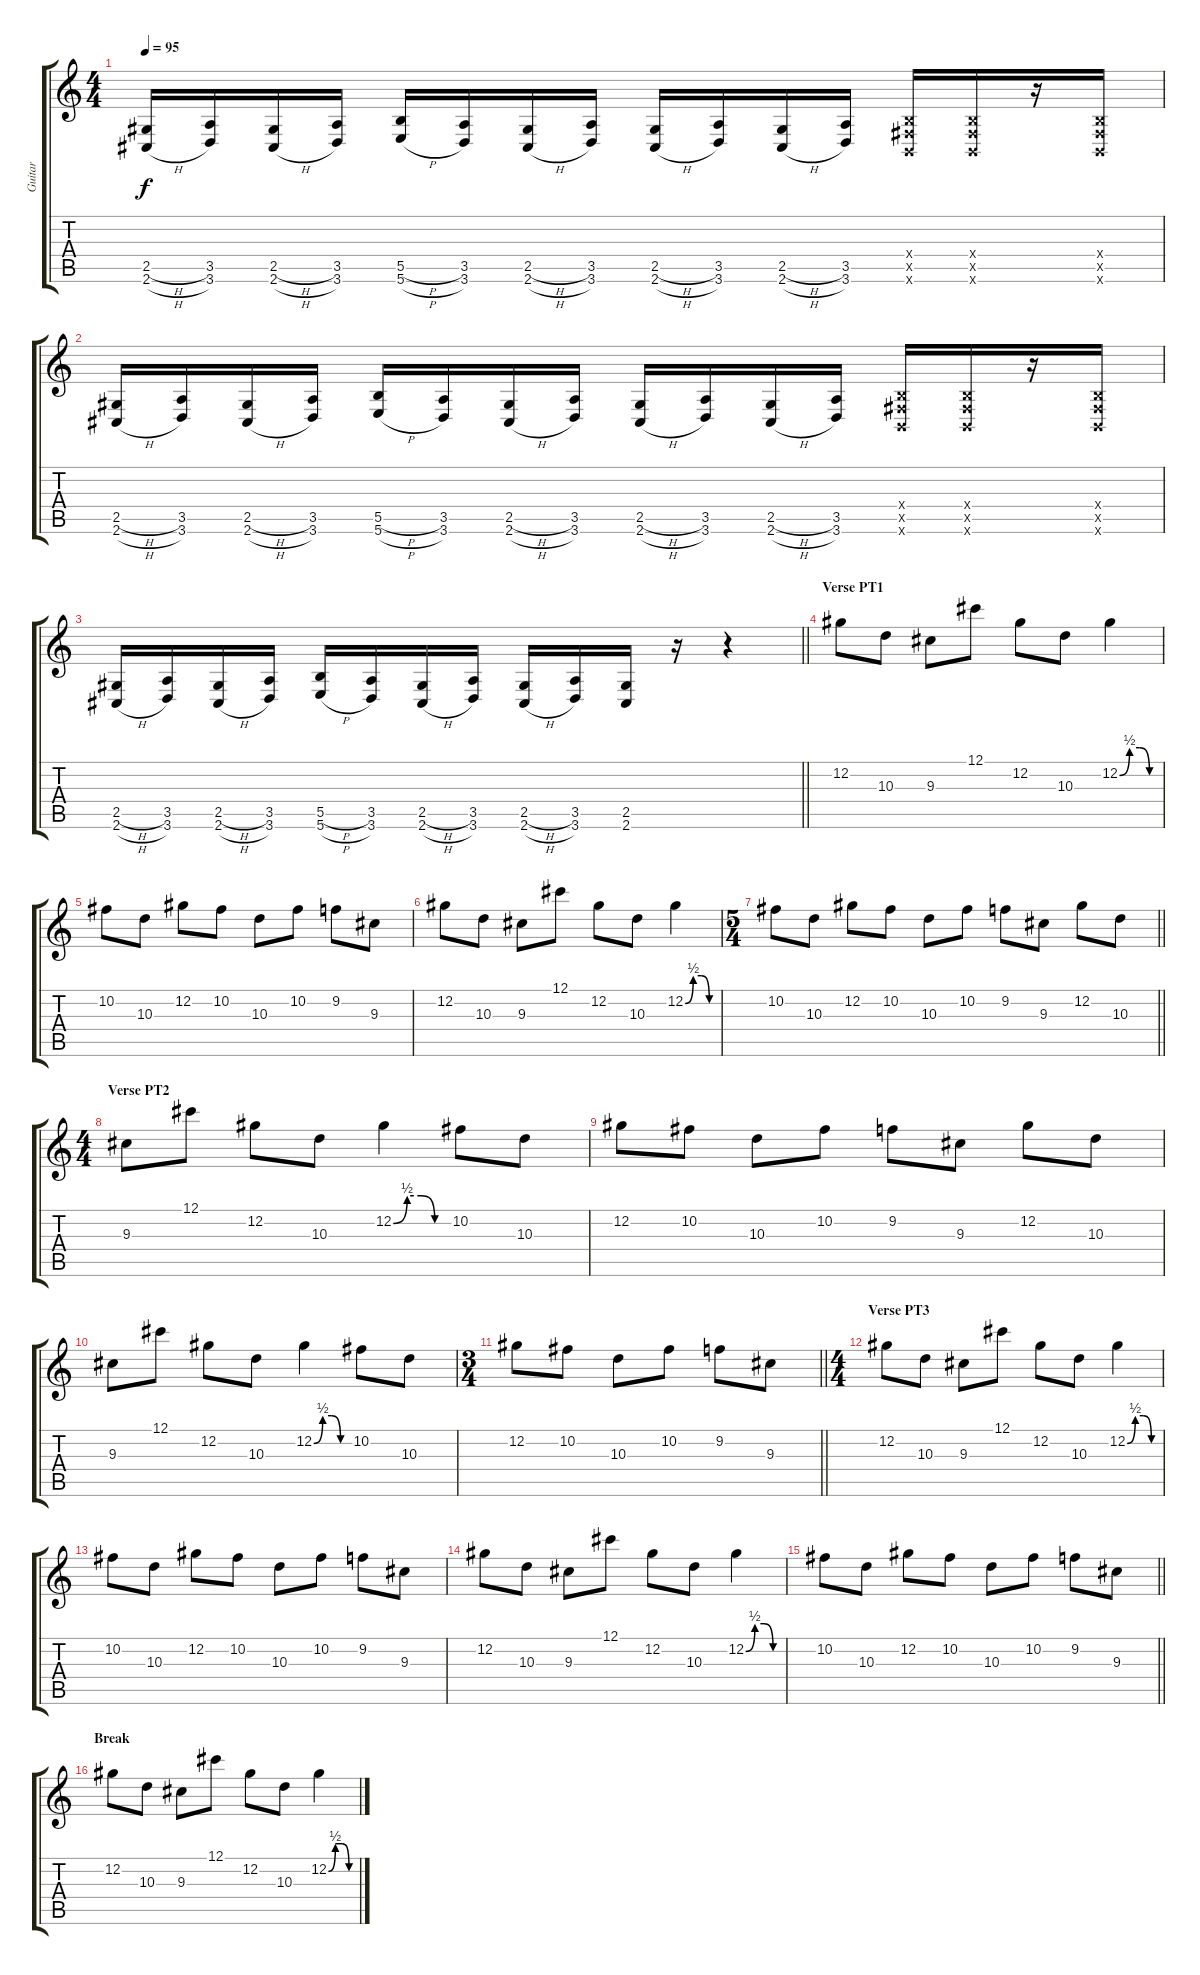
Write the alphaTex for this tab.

\track ("Guitar" "Guitar") {instrument electricguitarclean}
\staff {score tabs}
\tuning (Db4 Ab3 E3 B2 Gb2 B1) {hide}
\ts (4 4)
\tempo 95
\clef g2
\ks c
(2.5{h} 2.6{h}).16{dy f} (3.5 3.6).16 (2.5{h} 2.6{h}).16 (3.5 3.6).16 (5.5{h} 5.6{h}).16 (3.5 3.6).16 (2.5{h} 2.6{h}).16 (3.5 3.6).16 (2.5{h} 2.6{h}).16 (3.5 3.6).16 (2.5{h} 2.6{h}).16 (3.5 3.6).16 (0.4{x} 0.5{x} 0.6{x}).16 (0.4{x} 0.5{x} 0.6{x}).16 r.16 (0.4{x} 0.5{x} 0.6{x}).16 |
(2.5{h} 2.6{h}).16 (3.5 3.6).16 (2.5{h} 2.6{h}).16 (3.5 3.6).16 (5.5{h} 5.6{h}).16 (3.5 3.6).16 (2.5{h} 2.6{h}).16 (3.5 3.6).16 (2.5{h} 2.6{h}).16 (3.5 3.6).16 (2.5{h} 2.6{h}).16 (3.5 3.6).16 (0.4{x} 0.5{x} 0.6{x}).16 (0.4{x} 0.5{x} 0.6{x}).16 r.16 (0.4{x} 0.5{x} 0.6{x}).16 |
\barLineRight lightlight
(2.5{h} 2.6{h}).16 (3.5 3.6).16 (2.5{h} 2.6{h}).16 (3.5 3.6).16 (5.5{h} 5.6{h}).16 (3.5 3.6).16 (2.5{h} 2.6{h}).16 (3.5 3.6).16 (2.5{h} 2.6{h}).16 (3.5 3.6).16 (2.5 2.6).16 r.16 r.4 |
\section ("" "Verse PT1")
12.2.8{instrument electricguitarclean} 10.3.8 9.3.8 12.1.8 12.2.8 10.3.8 12.2{be (custom 0 0 15 2 30 2 45 0 60 0)}.4 |
10.2.8 10.3.8 12.2.8 10.2.8 10.3.8 10.2.8 9.2.8 9.3.8 |
12.2.8 10.3.8 9.3.8 12.1.8 12.2.8 10.3.8 12.2{be (custom 0 0 15 2 30 2 45 0 60 0)}.4 |
\ts (5 4)
\barLineRight lightlight
10.2.8 10.3.8 12.2.8 10.2.8 10.3.8 10.2.8 9.2.8 9.3.8 12.2.8 10.3.8 |
\ts (4 4)
\section ("" "Verse PT2")
9.3.8 12.1.8 12.2.8 10.3.8 12.2{be (custom 0 0 15 2 30 2 45 0 60 0)}.4 10.2.8 10.3.8 |
12.2.8 10.2.8 10.3.8 10.2.8 9.2.8 9.3.8 12.2.8 10.3.8 |
9.3.8 12.1.8 12.2.8 10.3.8 12.2{be (custom 0 0 15 2 30 2 45 0 60 0)}.4 10.2.8 10.3.8 |
\ts (3 4)
\barLineRight lightlight
12.2.8 10.2.8 10.3.8 10.2.8 9.2.8 9.3.8 |
\ts (4 4)
\section ("" "Verse PT3")
12.2.8 10.3.8 9.3.8 12.1.8 12.2.8 10.3.8 12.2{be (custom 0 0 15 2 30 2 45 0 60 0)}.4 |
10.2.8 10.3.8 12.2.8 10.2.8 10.3.8 10.2.8 9.2.8 9.3.8 |
12.2.8 10.3.8 9.3.8 12.1.8 12.2.8 10.3.8 12.2{be (custom 0 0 15 2 30 2 45 0 60 0)}.4 |
\barLineRight lightlight
10.2.8 10.3.8 12.2.8 10.2.8 10.3.8 10.2.8 9.2.8 9.3.8 |
\section ("" "Break")
12.2.8 10.3.8 9.3.8 12.1.8 12.2.8 10.3.8 12.2{be (custom 0 0 15 2 30 2 45 0 60 0)}.4
